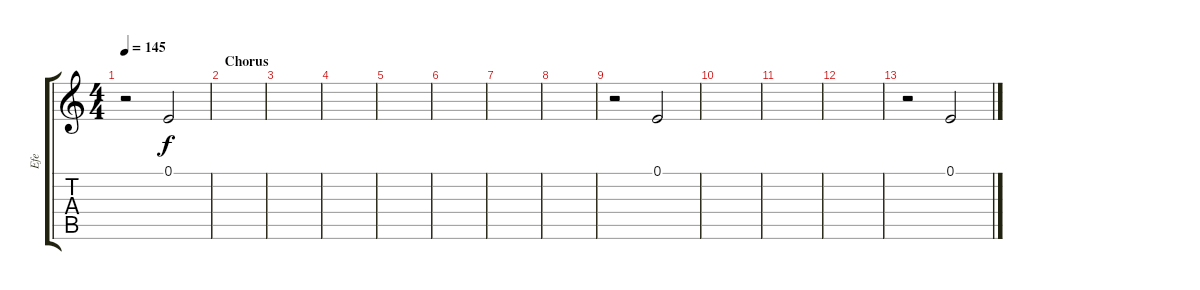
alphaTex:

\track ("Efe" "Efe") {instrument reversecymbal}
\staff {score tabs}
\tuning (E4 B3 G3 D3 A2 E2) {hide}
\ts (4 4)
\tempo 145
\clef g2
\ks c
r.2{dy f} 0.1.2 |
\section ("" "Chorus")
|
|
|
|
|
|
|
r.2 0.1.2 |
|
|
|
r.2 0.1.2
